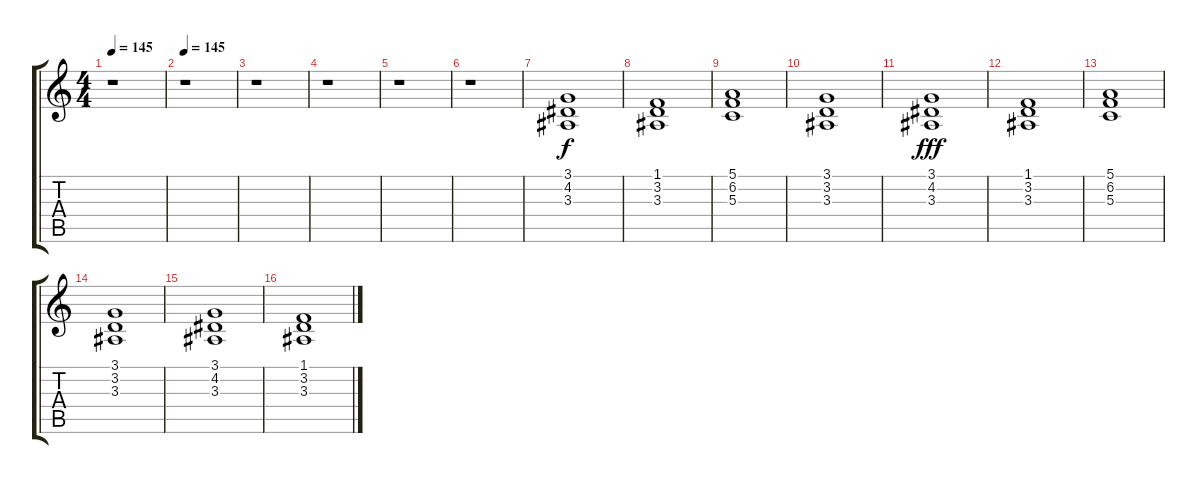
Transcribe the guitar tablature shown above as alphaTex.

\track "" {instrument pad8sweep}
\staff {score tabs}
\tuning (E4 B3 G3 D3 A2 E2) {hide}
\ts (4 4)
\tempo 145
\clef g2
\ks c
r.1{dy f instrument pad8sweep} |
\tempo 145
r.1 |
r.1 |
r.1 |
r.1 |
r.1 |
(3.1 4.2 3.3).1 |
(1.1 3.2 3.3).1 |
(5.1 6.2 5.3).1 |
(3.1 3.2 3.3).1 |
(3.1 4.2 3.3).1{dy fff} |
(1.1 3.2 3.3).1 |
(5.1 6.2 5.3).1 |
(3.1 3.2 3.3).1 |
(3.1 4.2 3.3).1 |
(1.1 3.2 3.3).1
